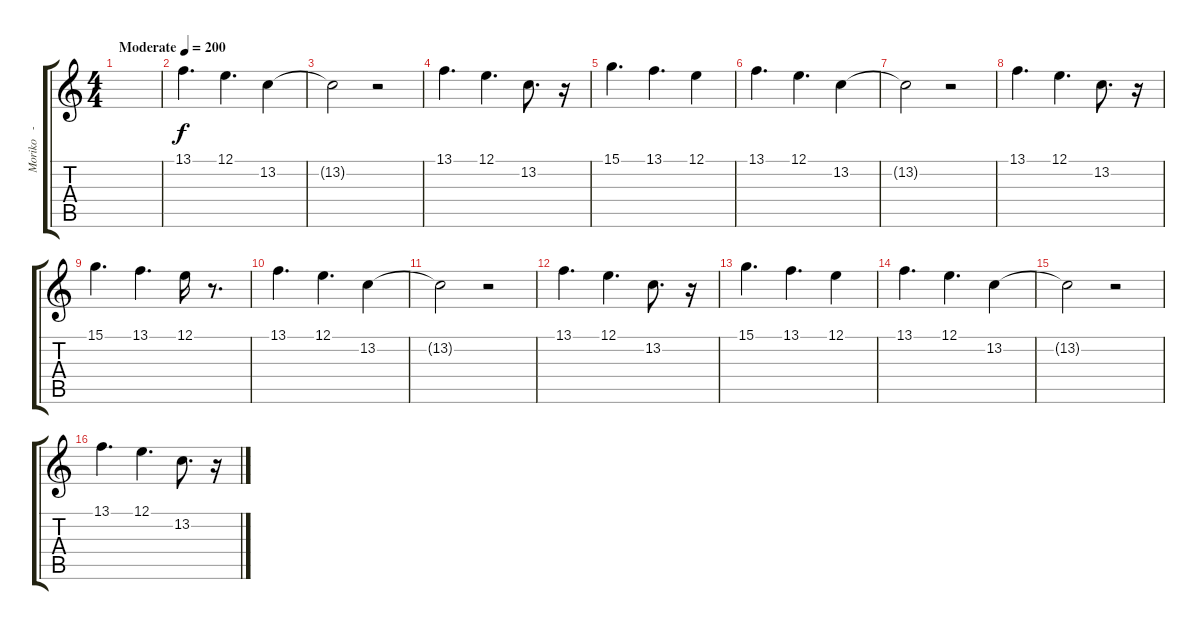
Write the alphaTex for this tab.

\track ("Moriko   - Saxaphone" "Moriko   -") {instrument altosax}
\staff {score tabs}
\tuning (E4 B3 G3 D3 A2 E2) {hide}
\ts (4 4)
\tempo (200 "Moderate")
\clef g2
\ks c
|
13.1.4{d} 12.1.4{d} 13.2.4 |
13.2{t}.2 r.2 |
13.1.4{d} 12.1.4{d} 13.2.8{d} r.16 |
15.1.4{d} 13.1.4{d} 12.1.4 |
13.1.4{d} 12.1.4{d} 13.2.4 |
13.2{t}.2 r.2 |
13.1.4{d} 12.1.4{d} 13.2.8{d} r.16 |
15.1.4{d} 13.1.4{d} 12.1.16 r.8{d} |
13.1.4{d} 12.1.4{d} 13.2.4 |
13.2{t}.2 r.2 |
13.1.4{d} 12.1.4{d} 13.2.8{d} r.16 |
15.1.4{d} 13.1.4{d} 12.1.4 |
13.1.4{d} 12.1.4{d} 13.2.4 |
13.2{t}.2 r.2 |
13.1.4{d} 12.1.4{d} 13.2.8{d} r.16
